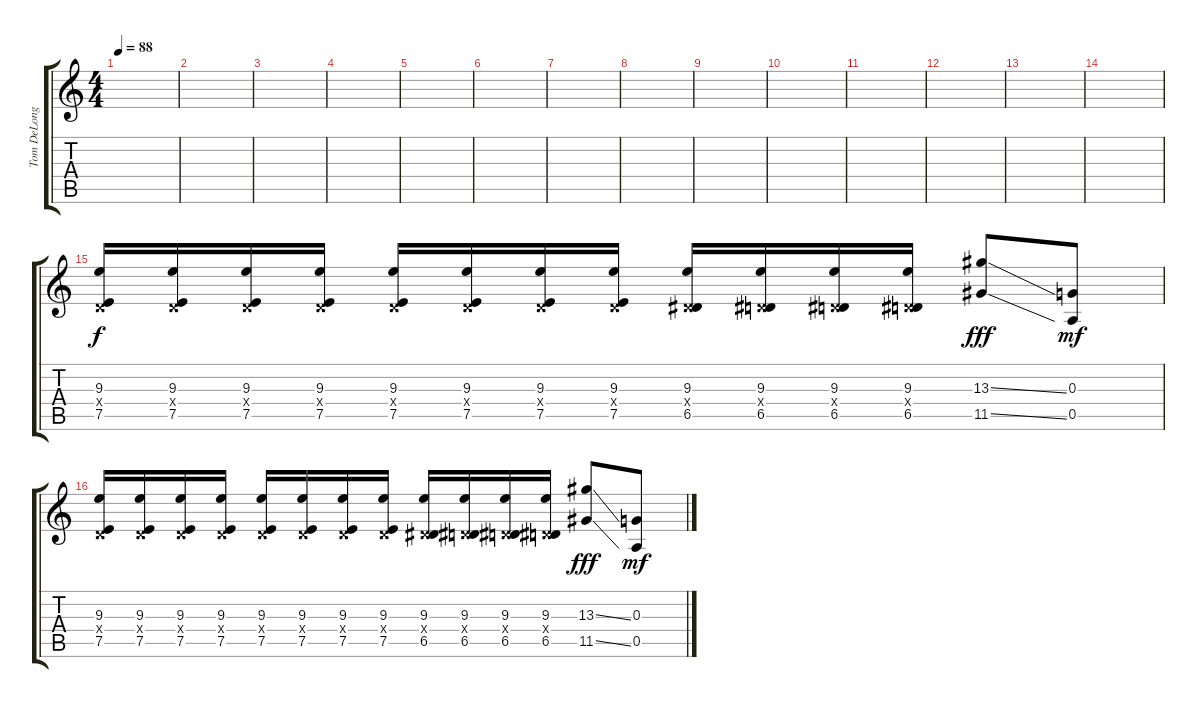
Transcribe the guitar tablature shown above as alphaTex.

\track ("Tom DeLonge - Guitar 2" "Tom DeLong") {instrument distortionguitar}
\staff {score tabs}
\tuning (E4 B3 G3 D3 A2 E2) {hide}
\ts (4 4)
\tempo 88
\clef g2
\ks c
|
|
|
|
|
|
|
|
|
|
|
|
|
|
(9.3 0.4{x} 7.5).16 (9.3 0.4{x} 7.5).16 (9.3 0.4{x} 7.5).16 (9.3 0.4{x} 7.5).16 (9.3 0.4{x} 7.5).16 (9.3 0.4{x} 7.5).16 (9.3 0.4{x} 7.5).16 (9.3 0.4{x} 7.5).16 (9.3 0.4{x} 6.5).16 (9.3 0.4{x} 6.5).16 (9.3 0.4{x} 6.5).16 (9.3 0.4{x} 6.5).16 (13.3{ss} 11.5{ss}).8{dy fff} (0.3 0.5).8{dy mf} |
(9.3 0.4{x} 7.5).16 (9.3 0.4{x} 7.5).16 (9.3 0.4{x} 7.5).16 (9.3 0.4{x} 7.5).16 (9.3 0.4{x} 7.5).16 (9.3 0.4{x} 7.5).16 (9.3 0.4{x} 7.5).16 (9.3 0.4{x} 7.5).16 (9.3 0.4{x} 6.5).16 (9.3 0.4{x} 6.5).16 (9.3 0.4{x} 6.5).16 (9.3 0.4{x} 6.5).16 (13.3{ss} 11.5{ss}).8{dy fff} (0.3 0.5).8{dy mf}
